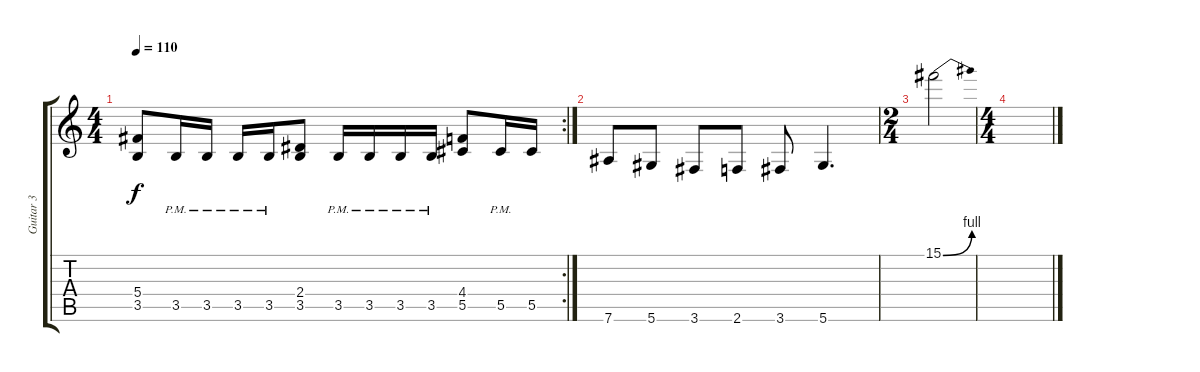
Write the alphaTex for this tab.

\track ("Guitar 3" "Guitar 3") {instrument overdrivenguitar}
\staff {score tabs}
\tuning (Eb4 Bb3 Gb3 Db3 Ab2 Eb2) {hide}
\rc 2
\ts (4 4)
\tempo 110
\clef g2
\ks c
(5.4 3.5).8{dy f} 3.5{pm}.16 3.5{pm}.16 3.5{pm}.16 3.5{pm}.16 (2.4 3.5).8 3.5{pm}.16 3.5{pm}.16 3.5{pm}.16 3.5{pm}.16 (4.4 5.5).8 5.5{pm}.16 5.5.16 |
7.6.8 5.6.8 3.6.8 2.6.8 3.6.8 5.6.4{d} |
\ts (2 4)
15.1{be (bend 0 0 60 4)}.2 |
\ts (4 4)
